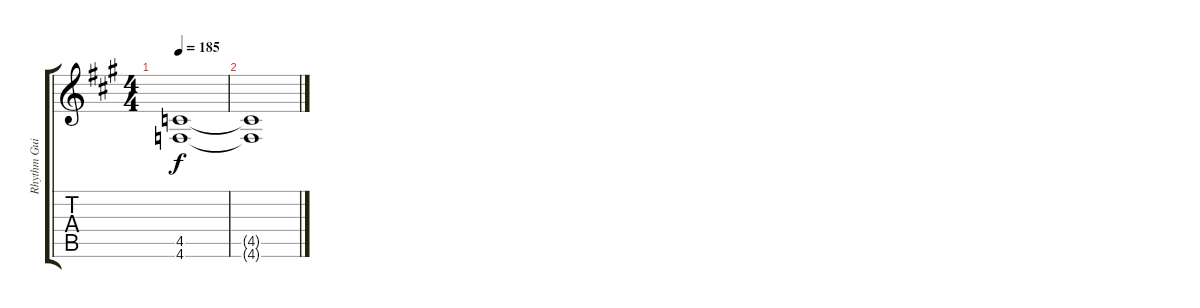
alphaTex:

\track ("Rhythm Guitar" "Rhythm Gui") {instrument overdrivenguitar}
\staff {score tabs}
\tuning (Eb4 Bb3 Gb3 Db3 Ab2 Db2) {hide}
\ts (4 4)
\tempo 185
\clef g2
\ks f#minor
(4.5{t} 4.6{t}).1{dy f} |
(4.5{t} 4.6{t}).1
